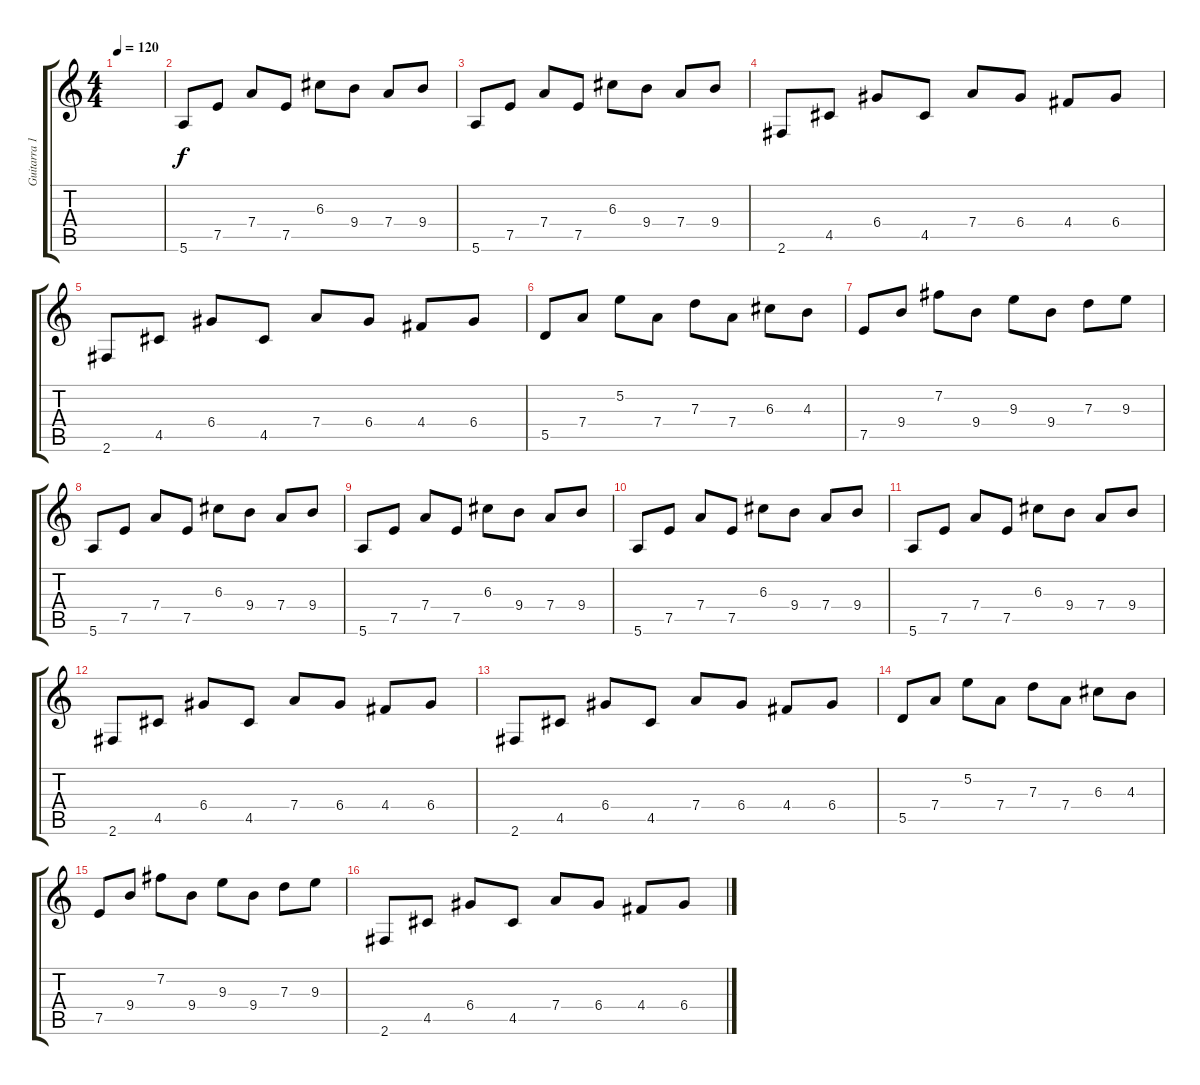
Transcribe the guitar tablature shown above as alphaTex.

\track ("Guitarra 1" "Guitarra 1") {instrument electricguitarmuted}
\staff {score tabs}
\tuning (E4 B3 G3 D3 A2 E2) {hide}
\ts (4 4)
\tempo 120
\clef g2
\ks c
|
5.6.8 7.5.8 7.4.8 7.5.8 6.3.8 9.4.8 7.4.8 9.4.8 |
5.6.8 7.5.8 7.4.8 7.5.8 6.3.8 9.4.8 7.4.8 9.4.8 |
2.6.8 4.5.8 6.4.8 4.5.8 7.4.8 6.4.8 4.4.8 6.4.8 |
2.6.8 4.5.8 6.4.8 4.5.8 7.4.8 6.4.8 4.4.8 6.4.8 |
5.5.8 7.4.8 5.2.8 7.4.8 7.3.8 7.4.8 6.3.8 4.3.8 |
7.5.8 9.4.8 7.2.8 9.4.8 9.3.8 9.4.8 7.3.8 9.3.8 |
5.6.8 7.5.8 7.4.8 7.5.8 6.3.8 9.4.8 7.4.8 9.4.8 |
5.6.8 7.5.8 7.4.8 7.5.8 6.3.8 9.4.8 7.4.8 9.4.8 |
5.6.8 7.5.8 7.4.8 7.5.8 6.3.8 9.4.8 7.4.8 9.4.8 |
5.6.8 7.5.8 7.4.8 7.5.8 6.3.8 9.4.8 7.4.8 9.4.8 |
2.6.8 4.5.8 6.4.8 4.5.8 7.4.8 6.4.8 4.4.8 6.4.8 |
2.6.8 4.5.8 6.4.8 4.5.8 7.4.8 6.4.8 4.4.8 6.4.8 |
5.5.8 7.4.8 5.2.8 7.4.8 7.3.8 7.4.8 6.3.8 4.3.8 |
7.5.8 9.4.8 7.2.8 9.4.8 9.3.8 9.4.8 7.3.8 9.3.8 |
2.6.8 4.5.8 6.4.8 4.5.8 7.4.8 6.4.8 4.4.8 6.4.8
